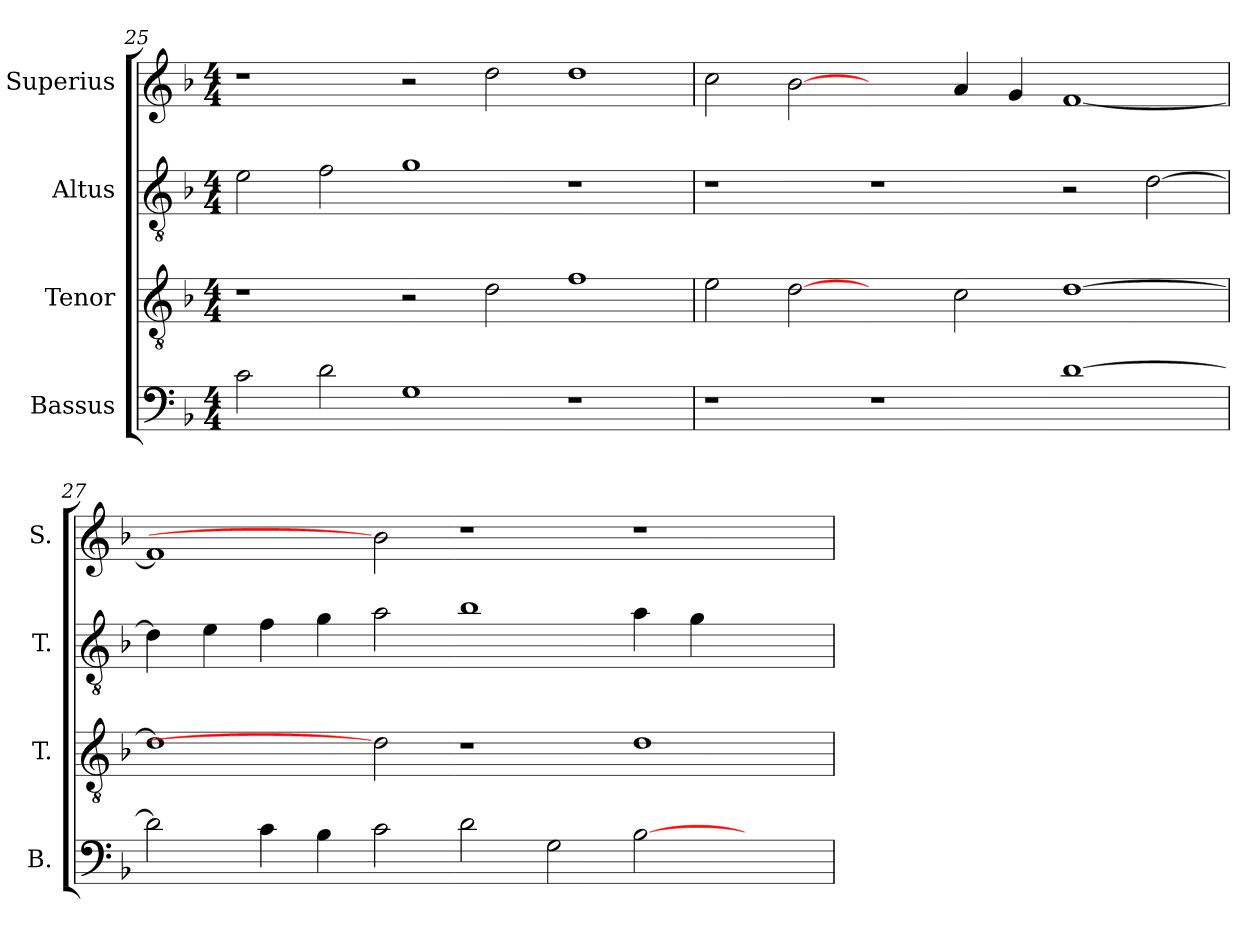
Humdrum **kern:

**kern	**kern	**kern	**kern
*part4	*part3	*part2	*part1
*staff4	*staff3	*staff2	*staff1
*I"Bassus	*I"Tenor	*I"Altus	*I"Superius
*I'B.	*I'T.	*I'T.	*I'S.
!!LO:PB:g=z
*clefF4	*clefGv2	*clefGv2	*clefG2
*	*ITrd7c12	*ITrd7c12	*
*k[b-]	*k[b-]	*k[b-]	*k[b-]
*F:	*F:	*F:	*F:
*M4/4	*M4/4	*M4/4	*M4/4
=25	=25	=25	=25
2ci\	1r	2Ei\	1r
2di\	.	2Fi\	.
1Gi	2r	1Gi	2r
.	2Di\	.	2ddi\
1r	1Fi	1r	1ddi
=26	=26	=26	=26
1r	2Ei\	1r	2cci\
.	[2Di	.	[2b-i
1r	2ryy	1r	2ryy
.	2Ci\	.	4ai/
.	.	.	4gi/
[>1di	[>1Di	2r	[<1fi
.	.	[>2Di\	.
=27	=27	=27	=27
2di\]	1Di]	4Di\]	1fi]
.	.	4Ei\	.
4ci\	.	4Fi\	.
4B-i\	.	4Gi\	.
2ci\	2Di]	2Ai\	2b-i]
2di\	1r	1B-i	1r
2Gi\	.	.	.
[>2B-i\	1Di	4Ai\	1r
.	.	4Gi\	.
2ryy	.	2ryy	.
=	=	=	=
*-	*-	*-	*-
